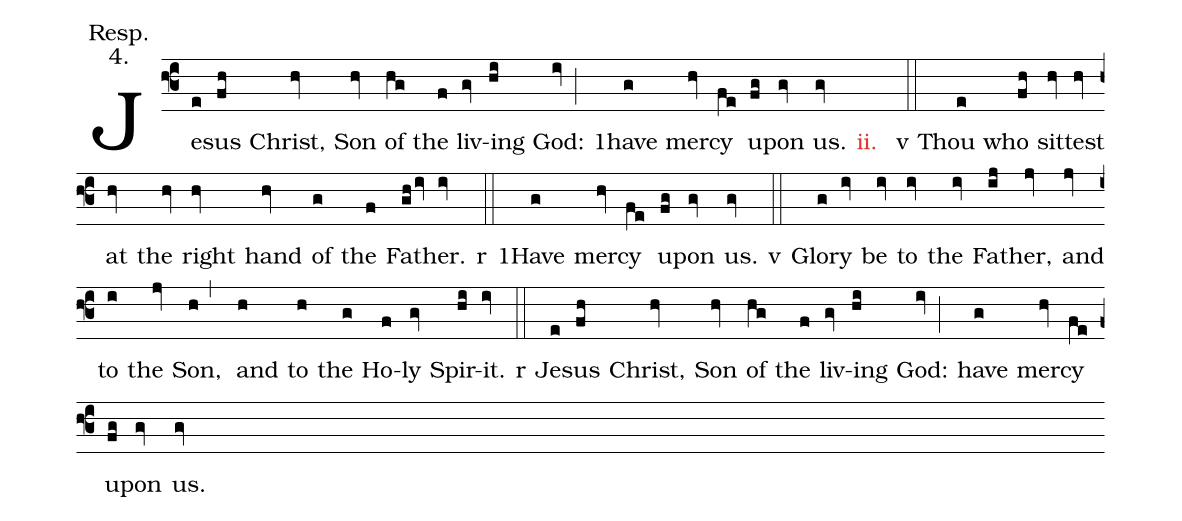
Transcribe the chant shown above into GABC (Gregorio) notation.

annotation: Resp.;
annotation: 4.;
%%
(f3) Je(e)sus(fh) Christ,(hv) Son(hv) of(hg) the(f) liv(gv)ing(hi) God:(iv;) <sp>1</sp>have(g) mer(hv)cy(fe) u(fg)pon(gv) us.(gv) <c>ii.</c>()

<sp>v</sp>(::) Thou(e) who(fh) sit(hv)test(hv) at(hv) the(hv) right(hv) hand(hv) of(g) the(f) Fa(ghiv)ther.(iv)

<sp>r</sp>(::) <sp>1</sp>Have(g) mer(hv)cy(fe) u(fg)pon(gv) us.(gv)

<sp>v</sp>(::) Glo(g)ry(iv) be(iv) to(iv) the(iv) Fa(ij)ther,(jv) and(jv) to(i) the(jv) Son,(h,) and(h) to(h) the(g) Ho(f)ly(gv) Spir(hi)it.(iv)

<sp>r</sp>(::) Je(e)sus(fh) Christ,(hv) Son(hv) of(hg) the(f) liv(gv)ing(hi) God:(iv;) have(g) mer(hv)cy(fe) u(fg)pon(gv) us.(gv)
